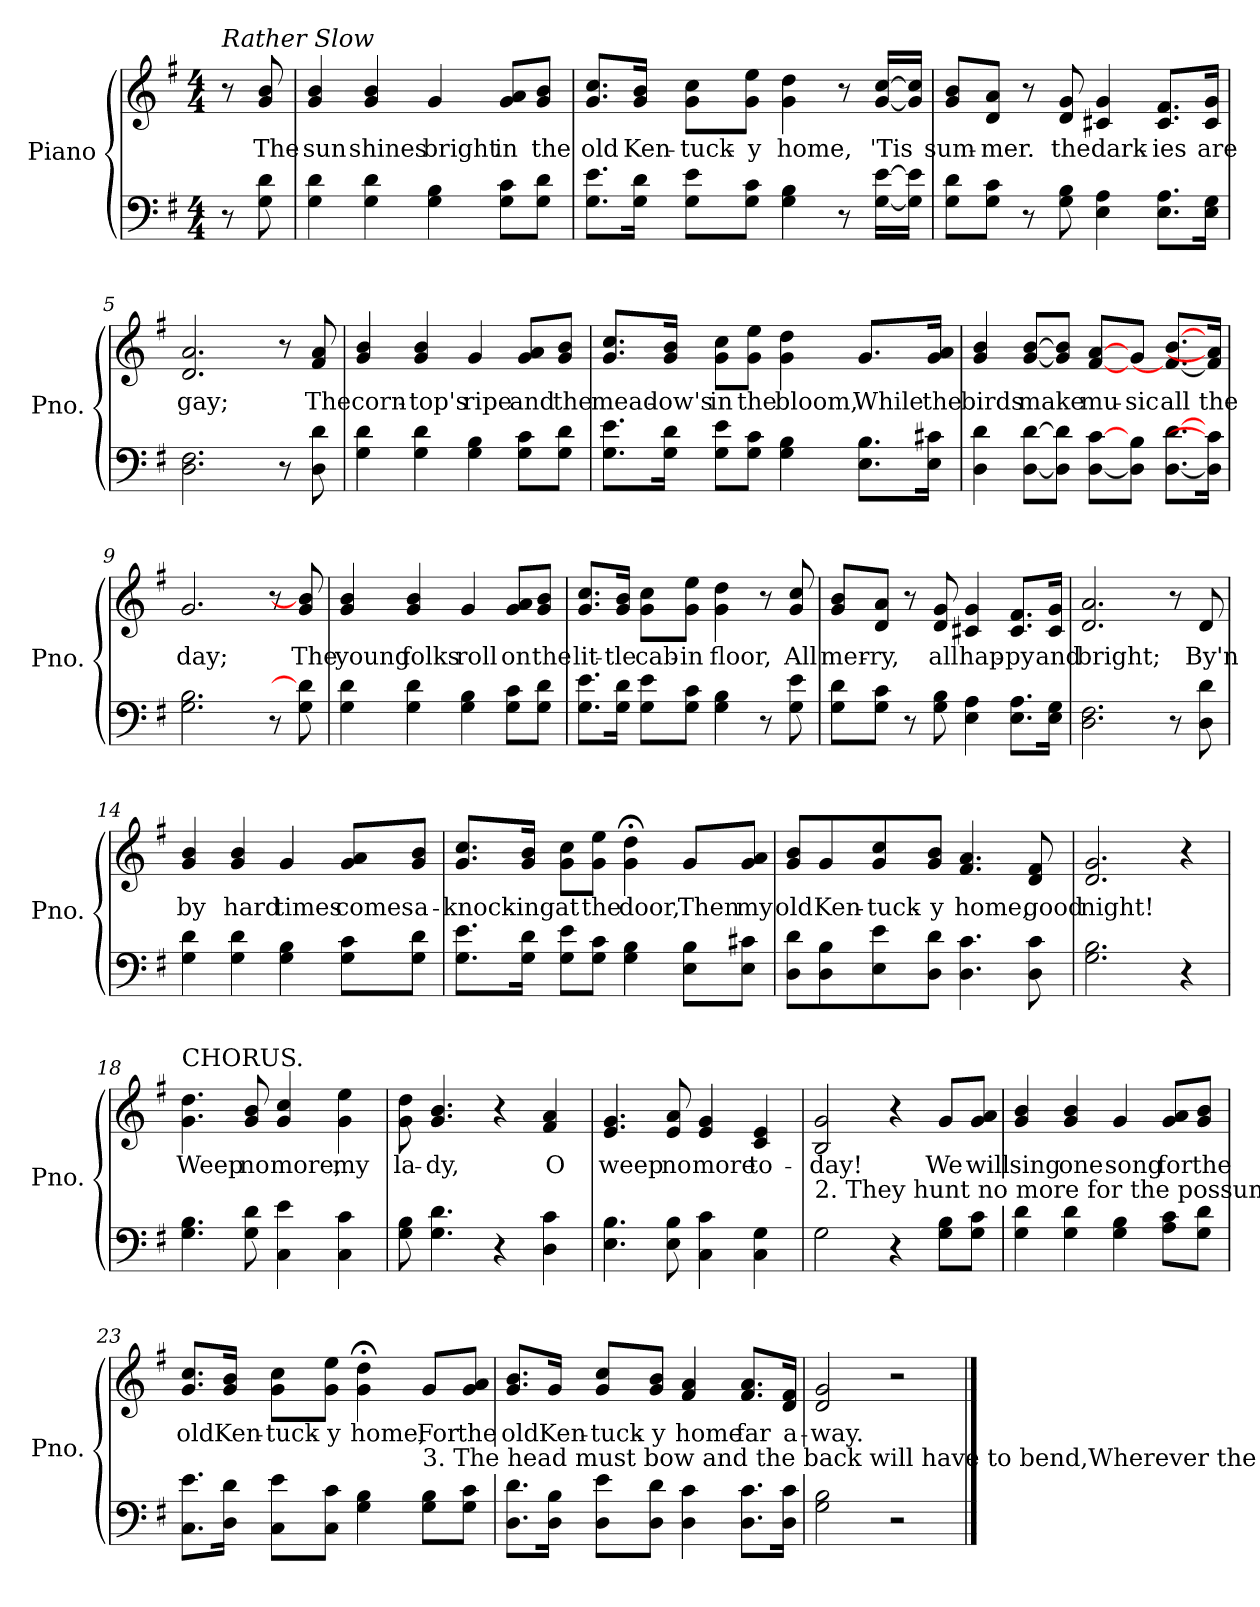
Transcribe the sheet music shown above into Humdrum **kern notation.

**kern	**kern	**text
*part1	*part1	*part1
*staff2	*staff1	*staff1
*I"Piano	*	*
*I'Pno.	*	*
*clefF4	*clefG2	*
*k[f#]	*k[f#]	*
*G:	*G:	*
*M4/4	*M4/4	*
=1	=1	=1
!	!LO:TX:a:i:t=Rather Slow	!
8r	8r	.
!	!	!LO:LY:b
8G\ 8d\	8g/ 8b/	The
=2	=2	=2
!	!	!LO:LY:b
4G\ 4d\	4g/ 4b/	sun
!	!	!LO:LY:b
4G\ 4d\	4g/ 4b/	shines
!	!	!LO:LY:b
4G\ 4B\	4g/	bright
!	!	!LO:LY:b
8G\ 8c\L	8g/ 8a/L	in
!	!	!LO:LY:b
8G\ 8d\J	8g/ 8b/J	the
=3	=3	=3
!	!	!LO:LY:b
8.G\ 8.e\L	8.g/ 8.cc/L	old
!	!	!LO:LY:b
16G\ 16d\Jk	16g/ 16b/Jk	Ken-
!	!	!LO:LY:b
8G\ 8e\L	8g\ 8cc\L	-tuck-
!	!	!LO:LY:b
8G\ 8c\J	8g\ 8ee\J	-y
!	!	!LO:LY:b
4G\ 4B\	4g\ 4dd\	home,
8r	8r	.
!	!	!LO:LY:b
[16G\ [16e\LL	[16g/ [16cc/LL	'Tis
16G\] 16e\]JJ	16g/] 16cc/]JJ	.
=4	=4	=4
!	!	!LO:LY:b
8G\ 8d\L	8g/ 8b/L	sum-
!	!	!LO:LY:b
8G\ 8c\J	8d/ 8a/J	-mer.
8r	8r	.
!	!	!LO:LY:b
8G\ 8B\	8d/ 8g/	the
!	!	!LO:LY:b
4E\ 4A\	4c#X/ 4g/	dark-
!	!	!LO:LY:b
8.E\ 8.A\L	8.c#/ 8.f#/L	-ies
!	!	!LO:LY:b
16E\ 16G\Jk	16c#/ 16g/Jk	are
=5	=5	=5
!	!	!LO:LY:b
2.D\ 2.F#\	2.d/ 2.a/	gay;
8r	8r	.
!	!	!LO:LY:b
8D\ 8d\	8f#/ 8a/	The
!!LO:LB:g=z
=6	=6	=6
!	!	!LO:LY:b
4G\ 4d\	4g/ 4b/	corn-
!	!	!LO:LY:b
4G\ 4d\	4g/ 4b/	-top's
!	!	!LO:LY:b
4G\ 4B\	4g/	ripe
!	!	!LO:LY:b
8G\ 8c\L	8g/ 8a/L	and
!	!	!LO:LY:b
8G\ 8d\J	8g/ 8b/J	the
=7	=7	=7
!	!	!LO:LY:b
8.G\ 8.e\L	8.g/ 8.cc/L	mead-
!	!	!LO:LY:b
16G\ 16d\Jk	16g/ 16b/Jk	-ow's
!	!	!LO:LY:b
8G\ 8e\L	8g\ 8cc\L	in
!	!	!LO:LY:b
8G\ 8c\J	8g\ 8ee\J	the
!	!	!LO:LY:b
4G\ 4B\	4g\ 4dd\	bloom,
!	!	!LO:LY:b
8.E\ 8.B\L	8.g/L	While
!	!	!LO:LY:b
16E\ 16c#X\Jk	16g/ 16a/Jk	the
=8	=8	=8
!	!	!LO:LY:b
4D\ 4d\	4g/ 4b/	birds
!	!	!LO:LY:b
[8D\ [8d\L	[8g/ [8b/L	make
8D\] 8d\]J	8g/] 8b/]J	.
!	!	!LO:LY:b
[8D\ [8c\L	[8f#/ [8a/L	mu-
!	!	!LO:LY:b
8D\] 8B\J	8g/J	-sic
!	!	!LO:LY:b
[8.D\ [8.d\L	8.f#/_ [8.b/L	all
!	!	!LO:LY:b
16D\] 16c\]Jk	16f#/] 16a/]Jk	the
=9	=9	=9
!	!	!LO:LY:b
2.G\ 2.B\	2.g/	day;
8r	8r	.
!	!	!LO:LY:b
8G\ 8d\]	8g/ 8b/]	The
=10	=10	=10
!	!	!LO:LY:b
4G\ 4d\	4g/ 4b/	young
!	!	!LO:LY:b
4G\ 4d\	4g/ 4b/	folks
!	!	!LO:LY:b
4G\ 4B\	4g/	roll
!	!	!LO:LY:b
8G\ 8c\L	8g/ 8a/L	on
!	!	!LO:LY:b
8G\ 8d\J	8g/ 8b/J	the
!!LO:LB:g=z
=11	=11	=11
!	!	!LO:LY:b
8.G\ 8.e\L	8.g/ 8.cc/L	lit-
!	!	!LO:LY:b
16G\ 16d\Jk	16g/ 16b/Jk	-tle
!	!	!LO:LY:b
8G\ 8e\L	8g\ 8cc\L	cab-
!	!	!LO:LY:b
8G\ 8c\J	8g\ 8ee\J	-in
!	!	!LO:LY:b
4G\ 4B\	4g\ 4dd\	floor,
8r	8r	.
!	!	!LO:LY:b
8G\ 8e\	8g/ 8cc/	All
=12	=12	=12
!	!	!LO:LY:b
8G\ 8d\L	8g/ 8b/L	mer-
!	!	!LO:LY:b
8G\ 8c\J	8d/ 8a/J	-ry,
8r	8r	.
!	!	!LO:LY:b
8G\ 8B\	8d/ 8g/	all
!	!	!LO:LY:b
4E\ 4A\	4c#X/ 4g/	hap-
!	!	!LO:LY:b
8.E\ 8.A\L	8.c#/ 8.f#/L	-py
!	!	!LO:LY:b
16E\ 16G\Jk	16c#/ 16g/Jk	and
=13	=13	=13
!	!	!LO:LY:b
2.D\ 2.F#\	2.d/ 2.a/	bright;
8r	8r	.
!	!	!LO:LY:b
8D\ 8d\	8d/	By'n
=14	=14	=14
!	!	!LO:LY:b
4G\ 4d\	4g/ 4b/	by
!	!	!LO:LY:b
4G\ 4d\	4g/ 4b/	hard
!	!	!LO:LY:b
4G\ 4B\	4g/	times
!	!	!LO:LY:b
8G\ 8c\L	8g/ 8a/L	comes
!	!	!LO:LY:b
8G\ 8d\J	8g/ 8b/J	a-
=15	=15	=15
!	!	!LO:LY:b
8.G\ 8.e\L	8.g/ 8.cc/L	-knock-
!	!	!LO:LY:b
16G\ 16d\Jk	16g/ 16b/Jk	-ing
!	!	!LO:LY:b
8G\ 8e\L	8g\ 8cc\L	at
!	!	!LO:LY:b
8G\ 8c\J	8g\ 8ee\J	the
!	!	!LO:LY:b
4G\ 4B\	4g\;< 4dd\;<	door,
!	!	!LO:LY:b
8E\ 8B\L	8g/L	Then
!	!	!LO:LY:b
8E\ 8c#X\J	8g/ 8a/J	my
!!LO:LB:g=z
=16	=16	=16
!	!	!LO:LY:b
8D\ 8d\L	8g/ 8b/L	old
!	!	!LO:LY:b
8D\ 8B\	8g/	Ken-
!	!	!LO:LY:b
8E\ 8e\	8g/ 8cc/	-tuck-
!	!	!LO:LY:b
8D\ 8d\J	8g/ 8b/J	-y
!	!	!LO:LY:b
4.D\ 4.c\	4.f#/ 4.a/	home,
!	!	!LO:LY:b
8D\ 8c\	8d/ 8f#/	good
=17	=17	=17
!	!	!LO:LY:b
2.G\ 2.B\	2.d/ 2.g/	night!
4r	4r	.
=18	=18	=18
!	!LO:TX:a:t=CHORUS.	!
!	!	!LO:LY:b
4.G\ 4.B\	4.g\ 4.dd\	Weep
!	!	!LO:LY:b
8G\ 8d\	8g/ 8b/	no
!	!	!LO:LY:b
4C\ 4e\	4g/ 4cc/	more,
!	!	!LO:LY:b
4C\ 4c\	4g\ 4ee\	my
=19	=19	=19
!	!	!LO:LY:b
8G\ 8B\	8g\ 8dd\	la-
!	!	!LO:LY:b
4.G\ 4.d\	4.g/ 4.b/	-dy,
4r	4r	.
!	!	!LO:LY:b
4D\ 4c\	4f#/ 4a/	O
=20	=20	=20
!	!	!LO:LY:b
4.E\ 4.B\	4.e/ 4.g/	weep
!	!	!LO:LY:b
8E\ 8B\	8e/ 8a/	no
!	!	!LO:LY:b
4C\ 4c\	4e/ 4g/	more
!	!	!LO:LY:b
4C\ 4G\	4c/ 4e/	to-
!!LO:LB:g=z
=21	=21	=21
!LO:TX:a:t=2. They hunt no more for the possum and the coon,On the meadow, the hill and the shore;They sing no more by the glimmer of the moon,On the bench by the old cabin door;The day goes by like a shadow o'er the heart,With sorrow where all was delight;The time has come when the darkies have to part,Then my old Kentucky home, good night!Chorus	!	!
!	!	!LO:LY:b
2G\	2B/ 2g/	-day!
4r	4r	.
!	!	!LO:LY:b
8G\ 8B\L	8g/L	We
!	!	!LO:LY:b
8G\ 8c\J	8g/ 8a/J	will
=22	=22	=22
!	!	!LO:LY:b
4G\ 4d\	4g/ 4b/	sing
!	!	!LO:LY:b
4G\ 4d\	4g/ 4b/	one
!	!	!LO:LY:b
4G\ 4B\	4g/	song
!	!	!LO:LY:b
8A\ 8c\L	8g/ 8a/L	for
!	!	!LO:LY:b
8G\ 8d\J	8g/ 8b/J	the
=23	=23	=23
!	!	!LO:LY:b
8.C\ 8.e\L	8.g/ 8.cc/L	old
!	!	!LO:LY:b
16D\ 16d\Jk	16g/ 16b/Jk	Ken-
!	!	!LO:LY:b
8C\ 8e\L	8g\ 8cc\L	-tuck-
!	!	!LO:LY:b
8C\ 8c\J	8g\ 8ee\J	-y
!	!	!LO:LY:b
4G\ 4B\	4g\;< 4dd\;<	home,
!LO:TX:a:t=3. The head must bow and the back will have to bend,Wherever the darky may go;A few more days, and the trouble all will end,In the field where the sugarcanes grow;A few more days for to tote the weary load,No matter, 'twill never be light;A few more days till we totter on the road,Then my old Kentucky home, good night!Chorus	!	!
!	!	!LO:LY:b
8G\ 8B\L	8g/L	For
!	!	!LO:LY:b
8G\ 8c\J	8g/ 8a/J	the
=24	=24	=24
!	!	!LO:LY:b
8.D\ 8.d\L	8.g/ 8.b/L	old
!	!	!LO:LY:b
16D\ 16B\Jk	16g/Jk	Ken-
!	!	!LO:LY:b
8D\ 8e\L	8g/ 8cc/L	-tuck-
!	!	!LO:LY:b
8D\ 8d\J	8g/ 8b/J	-y
!	!	!LO:LY:b
4D\ 4c\	4f#/ 4a/	home
!	!	!LO:LY:b
8.D\ 8.c\L	8.f#/ 8.a/L	far
!	!	!LO:LY:b
16D\ 16c\Jk	16d/ 16f#/Jk	a-
=25	=25	=25
!	!	!LO:LY:b
2G\ 2B\	2d/ 2g/	-way.
2r	2r	.
==	==	==
*-	*-	*-
